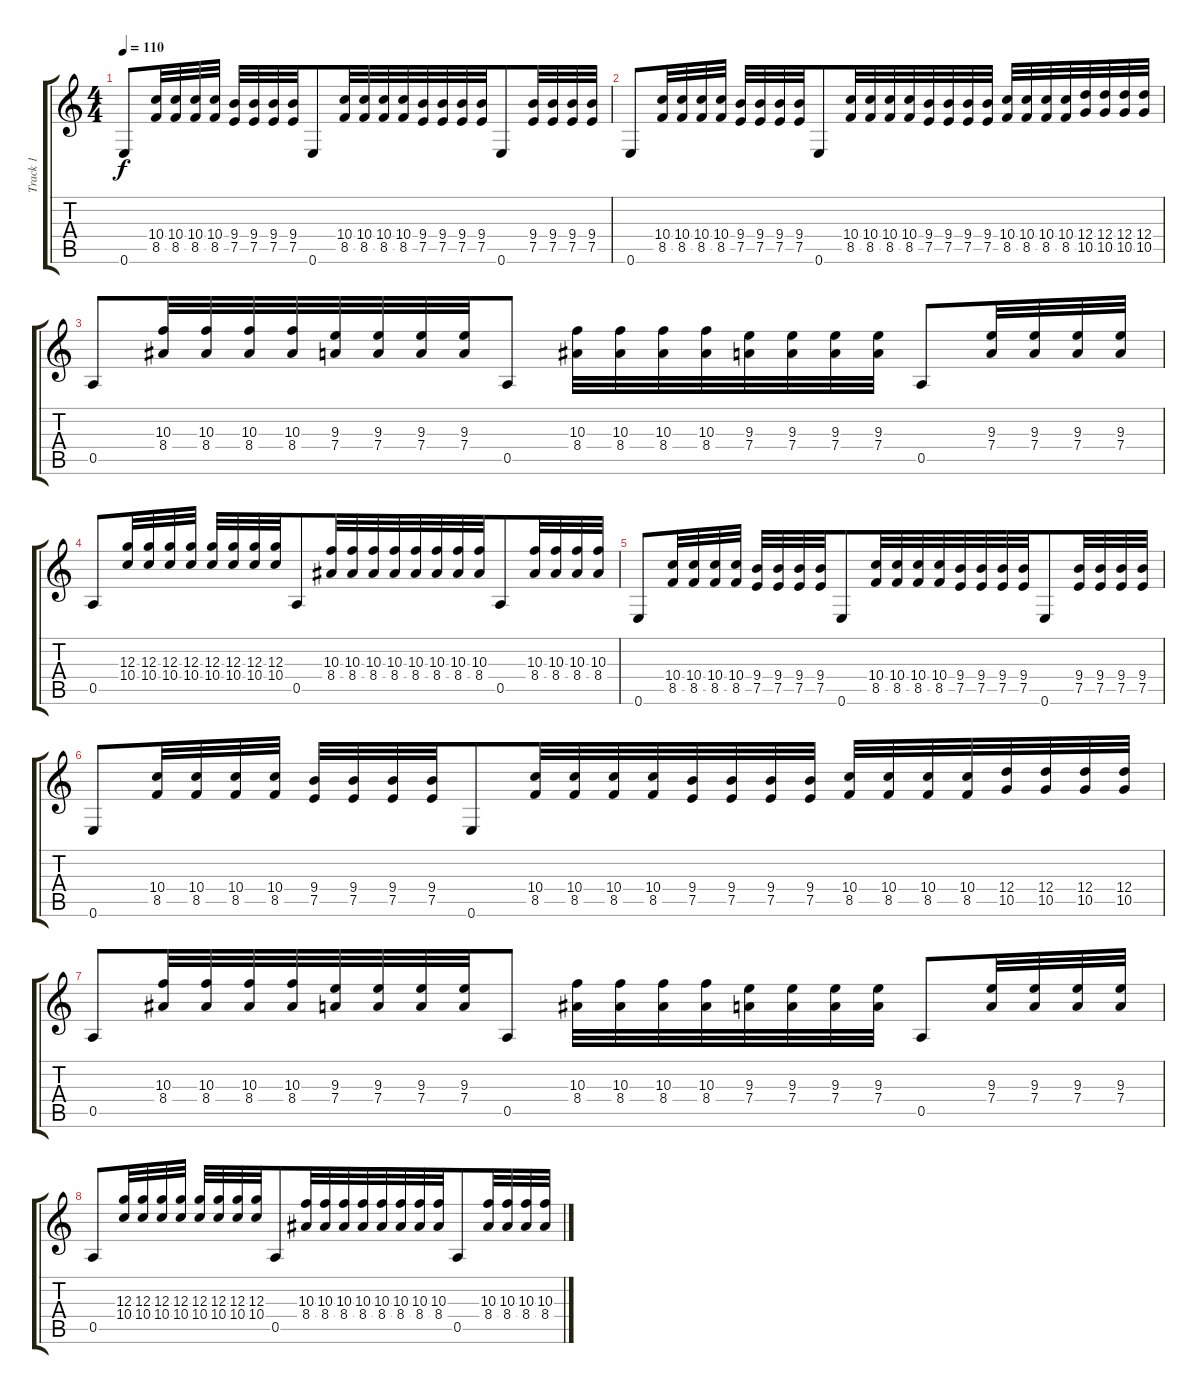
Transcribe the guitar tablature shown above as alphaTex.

\track ("Track 1" "Track 1") {instrument distortionguitar}
\staff {score tabs}
\tuning (E4 B3 G3 D3 A2 E2) {hide}
\ts (4 4)
\tempo 110
\clef g2
\ks c
0.6.8{dy f beam merge} (10.4 8.5).32{beam merge} (10.4 8.5).32 (10.4 8.5).32 (10.4 8.5).32 (9.4 7.5).32 (9.4 7.5).32{beam merge} (9.4 7.5).32 (9.4 7.5).32 0.6.8{beam merge} (10.4 8.5).32 (10.4 8.5).32 (10.4 8.5).32{beam merge} (10.4 8.5).32 (9.4 7.5).32 (9.4 7.5).32{beam merge} (9.4 7.5).32{beam merge} (9.4 7.5).32{beam merge} 0.6.8{beam merge} (9.4 7.5).32 (9.4 7.5).32 (9.4 7.5).32{beam merge} (9.4 7.5).32 |
0.6.8 (10.4 8.5).32{beam merge} (10.4 8.5).32 (10.4 8.5).32 (10.4 8.5).32 (9.4 7.5).32 (9.4 7.5).32 (9.4 7.5).32 (9.4 7.5).32 0.6.8{beam merge} (10.4 8.5).32{beam merge} (10.4 8.5).32 (10.4 8.5).32 (10.4 8.5).32 (9.4 7.5).32{beam merge} (9.4 7.5).32 (9.4 7.5).32 (9.4 7.5).32 (10.4 8.5).32 (10.4 8.5).32 (10.4 8.5).32 (10.4 8.5).32 (12.4 10.5).32 (12.4 10.5).32 (12.4 10.5).32 (12.4 10.5).32 |
0.5.8 (10.3 8.4).32 (10.3 8.4).32{beam merge} (10.3 8.4).32 (10.3 8.4).32{beam merge} (9.3 7.4).32 (9.3 7.4).32 (9.3 7.4).32 (9.3 7.4).32 0.5.8 (10.3 8.4).32 (10.3 8.4).32{beam merge} (10.3 8.4).32{beam merge} (10.3 8.4).32 (9.3 7.4).32 (9.3 7.4).32 (9.3 7.4).32{beam merge} (9.3 7.4).32 0.5.8 (9.3 7.4).32{beam merge} (9.3 7.4).32{beam merge} (9.3 7.4).32 (9.3 7.4).32 |
0.5.8 (12.3 10.4).32 (12.3 10.4).32 (12.3 10.4).32 (12.3 10.4).32 (12.3 10.4).32{beam merge} (12.3 10.4).32 (12.3 10.4).32{beam merge} (12.3 10.4).32 0.5.8{beam merge} (10.3 8.4).32 (10.3 8.4).32 (10.3 8.4).32 (10.3 8.4).32{beam merge} (10.3 8.4).32 (10.3 8.4).32{beam merge} (10.3 8.4).32{beam merge} (10.3 8.4).32{beam merge} 0.5.8 (10.3 8.4).32{beam merge} (10.3 8.4).32 (10.3 8.4).32 (10.3 8.4).32 |
0.6.8{beam merge} (10.4 8.5).32{beam merge} (10.4 8.5).32 (10.4 8.5).32 (10.4 8.5).32 (9.4 7.5).32 (9.4 7.5).32{beam merge} (9.4 7.5).32 (9.4 7.5).32 0.6.8{beam merge} (10.4 8.5).32 (10.4 8.5).32 (10.4 8.5).32{beam merge} (10.4 8.5).32 (9.4 7.5).32 (9.4 7.5).32{beam merge} (9.4 7.5).32{beam merge} (9.4 7.5).32{beam merge} 0.6.8{beam merge} (9.4 7.5).32 (9.4 7.5).32 (9.4 7.5).32{beam merge} (9.4 7.5).32 |
0.6.8 (10.4 8.5).32{beam merge} (10.4 8.5).32 (10.4 8.5).32 (10.4 8.5).32 (9.4 7.5).32 (9.4 7.5).32 (9.4 7.5).32 (9.4 7.5).32 0.6.8{beam merge} (10.4 8.5).32{beam merge} (10.4 8.5).32 (10.4 8.5).32 (10.4 8.5).32 (9.4 7.5).32{beam merge} (9.4 7.5).32 (9.4 7.5).32 (9.4 7.5).32 (10.4 8.5).32 (10.4 8.5).32 (10.4 8.5).32 (10.4 8.5).32 (12.4 10.5).32 (12.4 10.5).32 (12.4 10.5).32 (12.4 10.5).32 |
0.5.8 (10.3 8.4).32 (10.3 8.4).32{beam merge} (10.3 8.4).32 (10.3 8.4).32{beam merge} (9.3 7.4).32 (9.3 7.4).32 (9.3 7.4).32 (9.3 7.4).32 0.5.8 (10.3 8.4).32 (10.3 8.4).32{beam merge} (10.3 8.4).32{beam merge} (10.3 8.4).32 (9.3 7.4).32 (9.3 7.4).32 (9.3 7.4).32{beam merge} (9.3 7.4).32 0.5.8 (9.3 7.4).32{beam merge} (9.3 7.4).32{beam merge} (9.3 7.4).32 (9.3 7.4).32 |
0.5.8 (12.3 10.4).32 (12.3 10.4).32 (12.3 10.4).32 (12.3 10.4).32 (12.3 10.4).32{beam merge} (12.3 10.4).32 (12.3 10.4).32{beam merge} (12.3 10.4).32 0.5.8{beam merge} (10.3 8.4).32 (10.3 8.4).32 (10.3 8.4).32 (10.3 8.4).32{beam merge} (10.3 8.4).32 (10.3 8.4).32{beam merge} (10.3 8.4).32{beam merge} (10.3 8.4).32{beam merge} 0.5.8 (10.3 8.4).32{beam merge} (10.3 8.4).32 (10.3 8.4).32 (10.3 8.4).32
